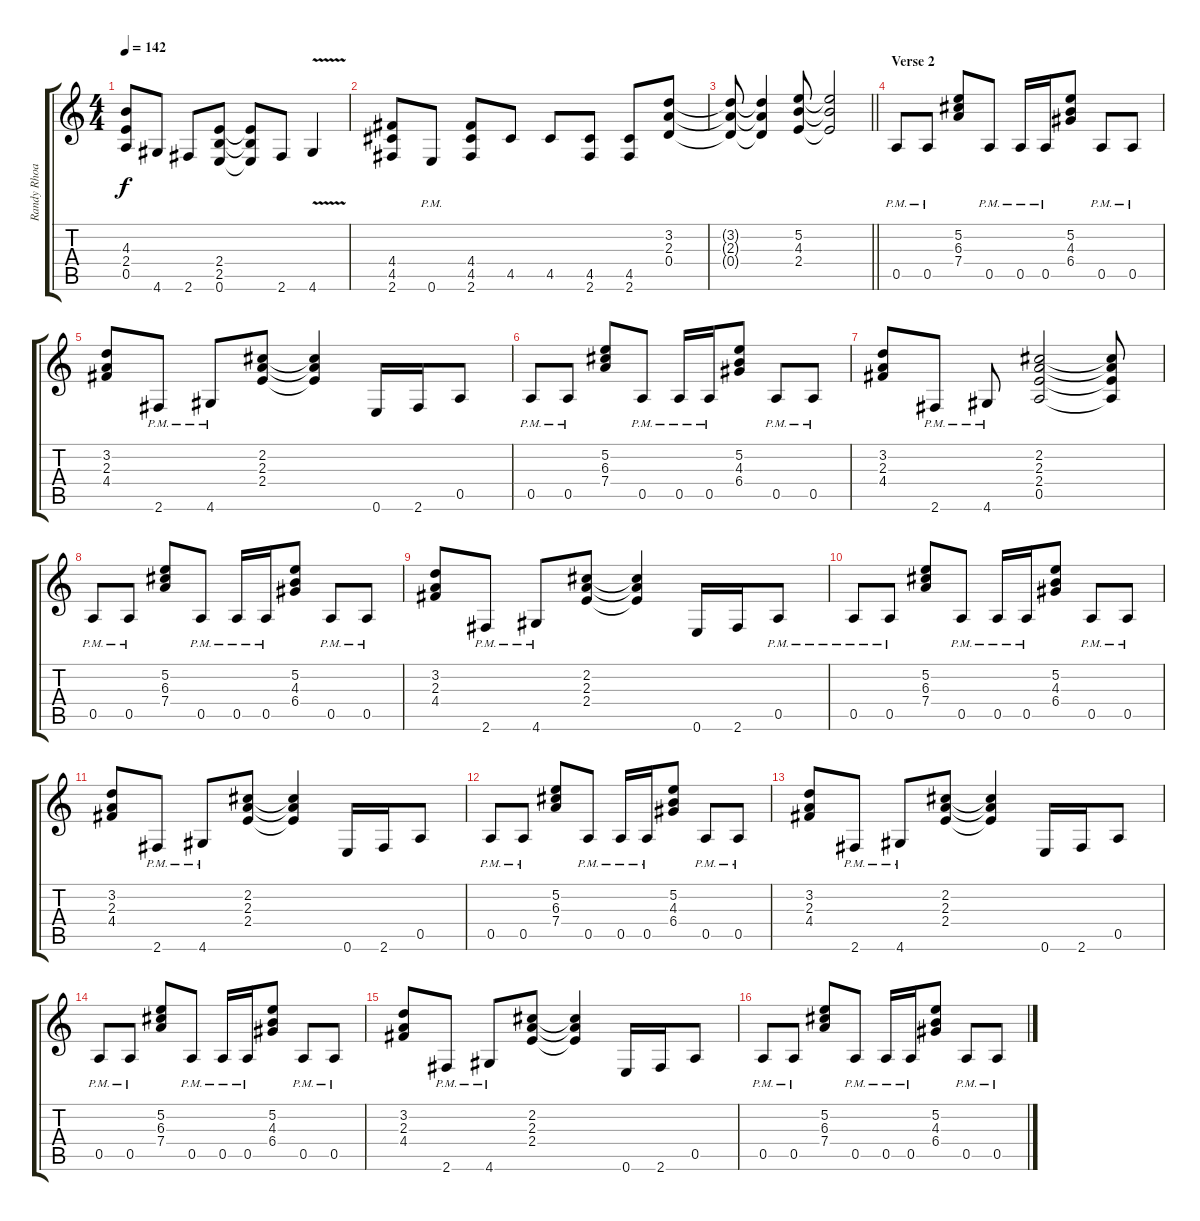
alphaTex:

\track ("Randy Rhoads" "Randy Rhoa") {instrument overdrivenguitar}
\staff {score tabs}
\tuning (E4 B3 G3 D3 A2 E2) {hide}
\ts (4 4)
\tempo 142
\clef g2
\ks c
(4.3{t} 2.4{t} 0.5{t}).8{dy f} 4.6.8 2.6.8 (2.4 2.5 0.6).8 (2.4{t} 2.5{t} 0.6{t}).8 2.6.8 4.6{v}.4 |
(4.4 4.5 2.6).8 0.6{pm}.8 (4.4 4.5 2.6).8 4.5.8 4.5.8 (4.5 2.6).8 (4.5 2.6).8 (3.2 2.3 0.4).8 |
\barLineRight lightlight
(3.2{t} 2.3{t} 0.4{t}).8 (3.2{t} 2.3{t} 0.4{t}).4 (5.2 4.3 2.4).8 (5.2{t} 4.3{t} 2.4{t}).2 |
\section ("" "Verse 2")
0.5{pm}.8 0.5{pm}.8 (5.2 6.3 7.4).8 0.5{pm}.8 0.5{pm}.16 0.5{pm}.16 (5.2 4.3 6.4).8 0.5{pm}.8 0.5{pm}.8 |
(3.2 2.3 4.4).8 2.6{pm}.8 4.6{pm}.8 (2.2 2.3 2.4).8 (2.2{t} 2.3{t} 2.4{t}).4 0.6.16 2.6.16 0.5.8 |
0.5{pm}.8 0.5{pm}.8 (5.2 6.3 7.4).8 0.5{pm}.8 0.5{pm}.16 0.5{pm}.16 (5.2 4.3 6.4).8 0.5{pm}.8 0.5{pm}.8 |
(3.2 2.3 4.4).8 2.6{pm}.8 4.6{pm}.8 (2.2 2.3 2.4 0.5).2 (2.2{t} 2.3{t} 2.4{t} 0.5{t}).8 |
0.5{pm}.8 0.5{pm}.8 (5.2 6.3 7.4).8 0.5{pm}.8 0.5{pm}.16 0.5{pm}.16 (5.2 4.3 6.4).8 0.5{pm}.8 0.5{pm}.8 |
(3.2 2.3 4.4).8 2.6{pm}.8 4.6{pm}.8 (2.2 2.3 2.4).8 (2.2{t} 2.3{t} 2.4{t}).4 0.6.16 2.6.16 0.5{pm}.8 |
0.5{pm}.8 0.5{pm}.8 (5.2 6.3 7.4).8 0.5{pm}.8 0.5{pm}.16 0.5{pm}.16 (5.2 4.3 6.4).8 0.5{pm}.8 0.5{pm}.8 |
(3.2 2.3 4.4).8 2.6{pm}.8 4.6{pm}.8 (2.2 2.3 2.4).8 (2.2{t} 2.3{t} 2.4{t}).4 0.6.16 2.6.16 0.5.8 |
0.5{pm}.8 0.5{pm}.8 (5.2 6.3 7.4).8 0.5{pm}.8 0.5{pm}.16 0.5{pm}.16 (5.2 4.3 6.4).8 0.5{pm}.8 0.5{pm}.8 |
(3.2 2.3 4.4).8 2.6{pm}.8 4.6{pm}.8 (2.2 2.3 2.4).8 (2.2{t} 2.3{t} 2.4{t}).4 0.6.16 2.6.16 0.5.8 |
0.5{pm}.8 0.5{pm}.8 (5.2 6.3 7.4).8 0.5{pm}.8 0.5{pm}.16 0.5{pm}.16 (5.2 4.3 6.4).8 0.5{pm}.8 0.5{pm}.8 |
(3.2 2.3 4.4).8 2.6{pm}.8 4.6{pm}.8 (2.2 2.3 2.4).8 (2.2{t} 2.3{t} 2.4{t}).4 0.6.16 2.6.16 0.5.8 |
0.5{pm}.8 0.5{pm}.8 (5.2 6.3 7.4).8 0.5{pm}.8 0.5{pm}.16 0.5{pm}.16 (5.2 4.3 6.4).8 0.5{pm}.8 0.5{pm}.8
